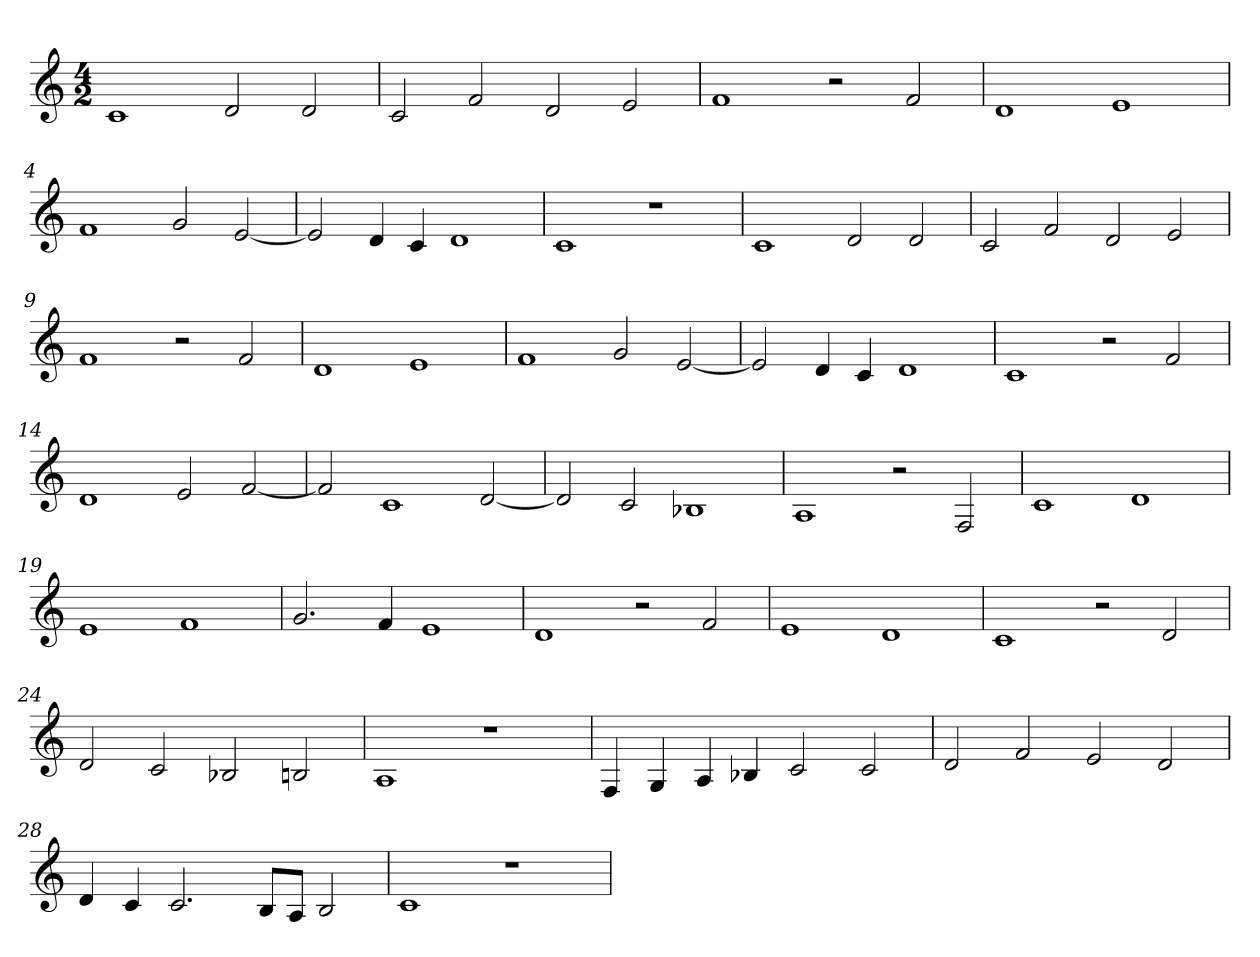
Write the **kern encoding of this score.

**kern
*part1
*staff1
*clefG2
*k[]
*C:
*M4/2
=
1c
2d
2d
=1
2c
2f
2d
2e
=2
1f
2r
2f
=3
1d
1e
=4
1f
2g
[2e
=5
2e]
4d
4c
1d
=6
1c
1r
=7
1c
2d
2d
=8
2c
2f
2d
2e
=9
1f
2r
2f
=10
1d
1e
=11
1f
2g
[2e
=12
2e]
4d
4c
1d
=13
1c
2r
2f
=14
1d
2e
[2f
=15
2f]
1c
[2d
=16
2d]
2c
1B-X
=17
1A
2r
2F
=18
1c
1d
=19
1e
1f
=20
2.g
4f
1e
=21
1d
2r
2f
=22
1e
1d
=23
1c
2r
2d
=24
2d
2c
2B-X
2B
=25
1A
1r
=26
4F
4G
4A
4B-X
2c
2c
=27
2d
2f
2e
2d
=28
4d
4c
2.c
8B/L
8A/J
2B
=29
1c
1r
=
*-
